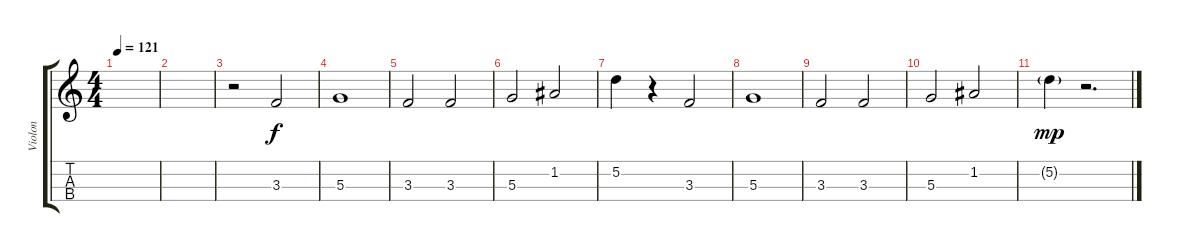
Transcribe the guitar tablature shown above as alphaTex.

\track ("Violon" "Violon") {instrument violin}
\staff {score tabs}
\tuning (E5 A4 D4 G3) {hide}
\ts (4 4)
\tempo 121
\clef g2
\ks c
|
|
r.2 3.3.2 |
5.3.1 |
3.3.2 3.3.2 |
5.3.2 1.2.2 |
5.2.4 r.4 3.3.2 |
5.3.1 |
3.3.2 3.3.2 |
5.3.2 1.2.2 |
5.2{g}.4{dy mp} r.2{d}
